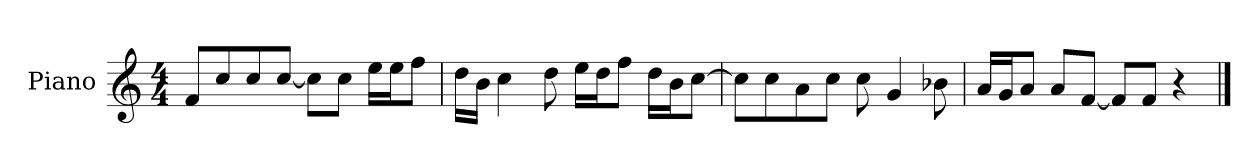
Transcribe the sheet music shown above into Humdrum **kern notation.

**kern
*part1
*staff1
*I"Piano
*I'P-no
*clefG2
*k[]
*M4/4
*MM90
=1
8f/L
8cc/
8cc/
[8cc/J
8cc\L]
8cc\J
16ee\LL
16ee\J
8ff\J
=2
16dd\LL
16b\JJ
4cc\
8dd\
16ee\LL
16dd\J
8ff\J
16dd\LL
16b\J
[8cc\J
=3
8cc\L]
8cc\
8a\
8cc\J
8cc\
4g/
8b-X\
=4
16a/LL
16g/J
8a/J
8a/L
[8f/J
8f/L]
8f/J
4r
==
*-
